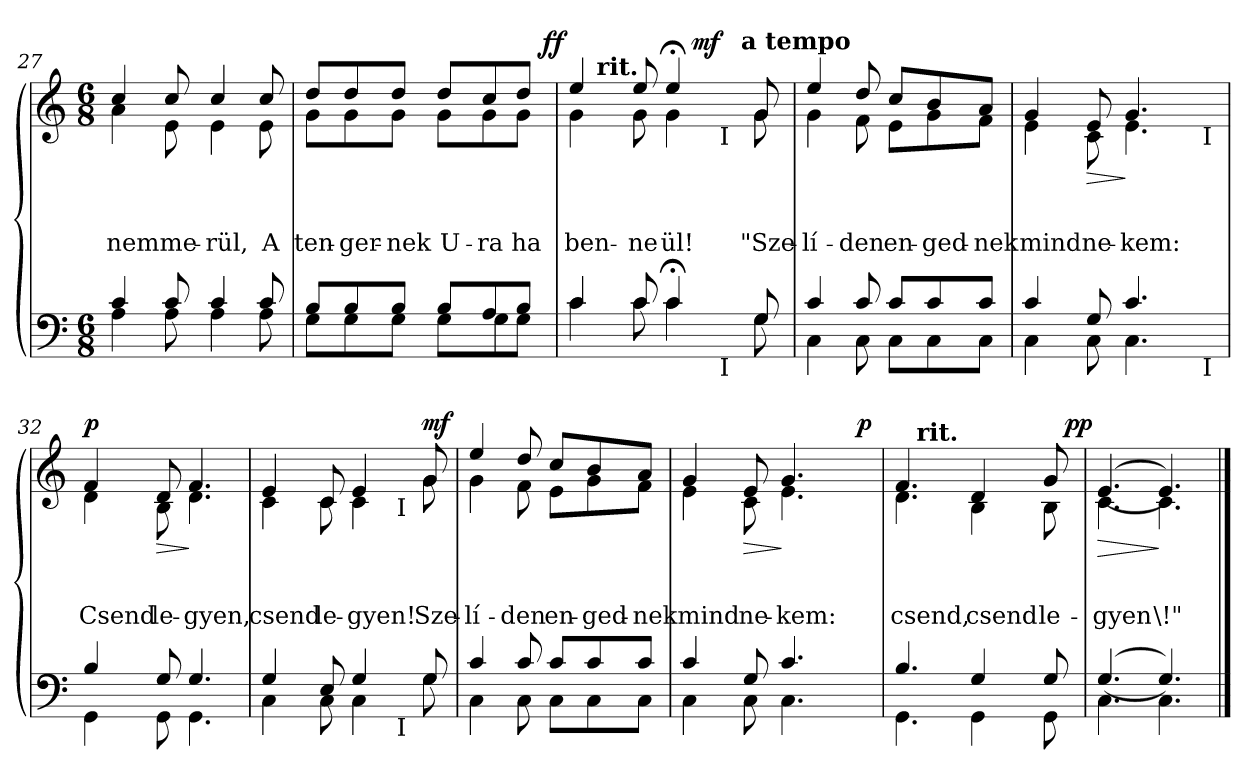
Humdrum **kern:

**kern	**kern	**text	**text	**text	**dynam
*part2	*part1	*part1	*part1	*part1	*part1
*staff2	*staff1	*staff1	*staff1	*staff1	*staff1
*clefF4	*clefG2	*	*	*	*
*k[]	*k[]	*	*	*	*
*C:	*C:	*	*	*	*
*M6/8	*M6/8	*	*	*	*
=27	=27	=27	=27	=27	=27
*^	*	*	*	*	*
!	!	!	!	!	!LO:LY:b	!
*	*	*^	*	*	*	*
4c/	4A\	4cc/	4a\	.	.	nem	.
!	!	!	!	!	!	!LO:LY:b	!
8c/	8A\	8cc/	8e\	.	.	me-	.
!	!	!	!	!	!	!LO:LY:b	!
4c/	4A\	4cc/	4e\	.	.	-rül,	.
!	!	!	!	!	!	!LO:LY:b	!
8c/	8A\	8cc/	8e\	.	.	A	.
*	*	*v	*v	*	*	*	*
!!LO:LB:g=z
=28	=28	=28	=28	=28	=28	=28
*	*	*^	*	*	*	*
!	!	!	!	!	!	!LO:LY:b	!
*	*	*	*^	*	*	*	*
8B/L	8G\L	8dd/L	8g\L	2ryy	.	.	ten-	.
!	!	!	!	!	!	!	!LO:LY:b	!
8B/	8G\	8dd/	8g\	.	.	.	-ger-	.
!	!	!	!	!	!	!	!LO:LY:b	!
8B/J	8G\J	8dd/J	8g\J	.	.	.	-nek	.
!	!	!	!	!	!	!	!LO:LY:b	!
8B/L	8G\L	8dd/L	8g\L	.	.	.	U-	.
!	!	!	!	!	!	!	!LO:LY:b	!
8A/	8G\	8cc/	8g\	8..ryy	.	.	-ra	.
!	!	!	!	!	!	!	!LO:LY:b	!
8B/J	8G\J	8dd/J	8g\J	.	.	.	ha	.
!	!	!	!	!	!	!	!	!LO:DY:a
.	.	.	.	32ryy	.	.	.	ff
*	*	*v	*v	*v	*	*	*	*
=29	=29	=29	=29	=29	=29	=29
*	*	*^	*	*	*	*
*	*	*	*^	*	*	*	*
!	!	!	!	!	!	!	!LO:LY:b	!
*	*^	*	*^	*^	*	*	*	*
*	*	*	*	*	*	*	*	*	*	*	*
4c/	4c\	2ryy	4ee/	4g\	4...ryy	16.ryy	2ryy	.	.	ben-	.
!	!	!	!	!	!	!LO:TX:a:B:t=rit.	!	!	!	!	!
.	.	.	.	.	.	2ryy	.	.	.	.	.
!	!	!	!	!	!	!	!	!	!	!LO:LY:b	!
8c/	8c\	.	8ee/	8g\	.	.	.	.	.	-ne	.
!	!	!	!	!	!	!	!	!	!	!LO:LY:b	!
4c;/	4c\	.	4ee;/	4g\	.	.	.	.	.	ül!	.
!	!	!	!	!	!	!	!	!	!	!	!LO:DY:b
.	.	.	.	.	4ryy	.	.	.	.	.	mf
.	.	32ryy	.	.	.	.	32ryy	.	.	.	.
!	!	!	!	!	!	!	!LO:TX:b:t=I	!	!	!	!
!	!	!LO:TX:b:t=I	!	!	!	!	!	!	!	!	!
.	.	8..ryy	.	.	.	.	8..ryy	.	.	.	.
!	!	!	!	!	!	!LO:TX:a:B:t=a tempo	!	!	!	!	!
.	.	.	.	.	.	8ryy	.	.	.	.	.
!	!	!	!	!	!	!	!	!	!	!LO:LY:b	!
8G/	8G\	.	8g/	8g\	.	.	.	.	.	"Sze-	.
.	.	.	.	.	32ryy	32ryy	.	.	.	.	.
*	*v	*v	*	*	*	*	*	*	*	*	*
*	*	*v	*v	*v	*v	*v	*	*	*	*
=30	=30	=30	=30	=30	=30	=30
*	*^	*^	*	*	*	*
*	*	*	*	*^	*	*	*	*
*	*	*	*	*	*^	*	*	*	*
*	*	*	*	*	*	*^	*	*	*	*
!	!	!	!	!	!	!	!	!	!	!LO:LY:b	!
*	*v	*v	*	*	*	*	*	*	*	*	*
*	*	*	*v	*v	*v	*v	*	*	*	*
4c/	4C\	4ee/	4g\	.	.	-lí-	.
!	!	!	!	!	!	!LO:LY:b	!
8c/	8C\	8dd/	8f\	.	.	-den	.
!	!	!	!	!	!	!LO:LY:b	!
8c/L	8C\L	8cc/L	8e\L	.	.	en-	.
!	!	!	!	!	!	!LO:LY:b	!
8c/	8C\	8b/	8g\	.	.	-ged-	.
!	!	!	!	!	!	!LO:LY:b	!
8c/J	8C\J	8a/J	8f\J	.	.	-nek	.
*	*	*v	*v	*	*	*	*
!!LO:LB:g=z
=31	=31	=31	=31	=31	=31	=31
*	*	*^	*	*	*	*
!	!	!	!	!	!	!LO:LY:b	!
*	*^	*	*^	*	*	*	*
4c/	4C\	2ryy	4g/	4e\	2ryy	.	.	mind	.
!	!	!	!	!	!	!	!	!LO:LY:b	!LO:HP:b
8G/	8C\	.	8e/	8c\	.	.	.	ne-	>
!	!	!	!	!	!	!	!	!LO:LY:b	!
4.c/	4.C\	.	4.g/	4.e\	.	.	.	-kem:	]
.	.	8ryy	.	.	8ryy	.	.	.	.
.	.	32ryy	.	.	32ryy	.	.	.	.
!	!	!	!	!	!LO:TX:b:t=I	!	!	!	!
!	!	!LO:TX:b:t=I	!	!	!	!	!	!	!
.	.	16.ryy	.	.	16.ryy	.	.	.	.
*	*v	*v	*	*	*	*	*	*	*
*	*	*v	*v	*v	*	*	*	*
=32	=32	=32	=32	=32	=32	=32
*	*^	*^	*	*	*	*
*	*	*	*	*^	*	*	*	*
!	!	!	!	!	!	!	!	!LO:LY:b	!LO:DY:a
*	*v	*v	*	*	*	*	*	*	*
*	*	*	*v	*v	*	*	*	*
4B/	4GG\	4f/	4d\	.	.	Csend	p
!	!	!	!	!	!	!LO:LY:b	!LO:HP:b
8G/	8GG\	8d/	8B\	.	.	le-	>
!	!	!	!	!	!	!LO:LY:b	!
4.G/	4.GG\	4.f/	4.d\	.	.	-gyen,	]
*	*	*v	*v	*	*	*	*
=33	=33	=33	=33	=33	=33	=33
*	*	*^	*	*	*	*
!	!	!	!	!	!	!LO:LY:b	!
*	*^	*	*^	*	*	*	*
4G/	4C\	2ryy	4e/	4c\	2ryy	.	.	csend	.
!	!	!	!	!	!	!	!	!LO:LY:b	!
8E/	8C\	.	8c/	8c\	.	.	.	le-	.
!	!	!	!	!	!	!	!	!LO:LY:b	!
4G/	4C\	.	4e/	4c\	.	.	.	-gyen!	.
.	.	32ryy	.	.	32ryy	.	.	.	.
!	!	!	!	!	!LO:TX:b:t=I	!	!	!	!
!	!	!LO:TX:b:t=I	!	!	!	!	!	!	!
.	.	8..ryy	.	.	8..ryy	.	.	.	.
!	!	!	!	!	!	!	!	!LO:LY:b	!LO:DY:a
8G/	8G\	.	8g/	8g\	.	.	.	Sze-	mf
*	*v	*v	*	*	*	*	*	*	*
*	*	*v	*v	*v	*	*	*	*
!!LO:LB:g=z
=34	=34	=34	=34	=34	=34	=34
*	*^	*^	*	*	*	*
*	*	*	*	*^	*	*	*	*
!	!	!	!	!	!	!	!	!LO:LY:b	!
*	*v	*v	*	*	*	*	*	*	*
*	*	*	*v	*v	*	*	*	*
4c/	4C\	4ee/	4g\	.	.	-lí-	.
!	!	!	!	!	!	!LO:LY:b	!
8c/	8C\	8dd/	8f\	.	.	-den	.
!	!	!	!	!	!	!LO:LY:b	!
8c/L	8C\L	8cc/L	8e\L	.	.	en-	.
!	!	!	!	!	!	!LO:LY:b	!
8c/	8C\	8b/	8g\	.	.	-ged-	.
!	!	!	!	!	!	!LO:LY:b	!
8c/J	8C\J	8a/J	8f\J	.	.	-nek	.
*	*	*v	*v	*	*	*	*
=35	=35	=35	=35	=35	=35	=35
*	*	*^	*	*	*	*
!	!	!	!	!	!	!LO:LY:b	!
*	*	*	*^	*	*	*	*
4c/	4C\	4g/	4e\	2ryy	.	.	mind	.
!	!	!	!	!	!	!	!LO:LY:b	!LO:HP:b
8G/	8C\	8e/	8c\	.	.	.	ne-	>
!	!	!	!	!	!	!	!LO:LY:b	!
4.c/	4.C\	4.g/	4.e\	.	.	.	-kem:	]
.	.	.	.	8ryy	.	.	.	.
.	.	.	.	32ryy	.	.	.	.
!	!	!	!	!	!	!	!	!LO:DY:a
.	.	.	.	16.ryy	.	.	.	p
*	*	*v	*v	*v	*	*	*	*
=36	=36	=36	=36	=36	=36	=36
*	*	*^	*	*	*	*
*	*	*	*^	*	*	*	*
!	!	!	!	!	!	!	!LO:LY:b	!
*	*	*	*	*^	*	*	*	*
4.B/	4.GG\	4.f/	4.d\	2ryy	16ryy	.	.	csend,	.
!	!	!	!	!	!LO:TX:a:B:t=rit.	!	!	!	!
.	.	.	.	.	2ryy	.	.	.	.
!	!	!	!	!	!	!	!	!LO:LY:b	!
4G/	4GG\	4d/	4B\	.	.	.	.	csend	.
.	.	.	.	8.ryy	.	.	.	.	.
.	.	.	.	.	8.ryy	.	.	.	.
!	!	!	!	!	!	!	!	!LO:LY:b	!
8G/	8GG\	8g/	8B\	.	.	.	.	le-	.
!	!	!	!	!	!	!	!	!	!LO:DY:a
.	.	.	.	16ryy	.	.	.	.	pp
*	*	*v	*v	*v	*v	*	*	*	*
=37	=37	=37	=37	=37	=37	=37
*	*	*^	*	*	*	*
*	*	*	*^	*	*	*	*
*	*	*	*	*^	*	*	*	*
!	!	!	!	!	!	!	!	!LO:LY:b	!LO:HP:b
*	*	*	*v	*v	*v	*	*	*	*
(<(>4.G/	4.C\	(<(>4.e/	4.c\	.	.	-gyen	>
!	!	!	!	!	!	!LO:LY:b	!
4.G/))	4.C\	4.e/))	4.c\	.	.	\!"	]
*v	*v	*	*	*	*	*	*
*	*v	*v	*	*	*	*
==	==	==	==	==	==
*-	*-	*-	*-	*-	*-
